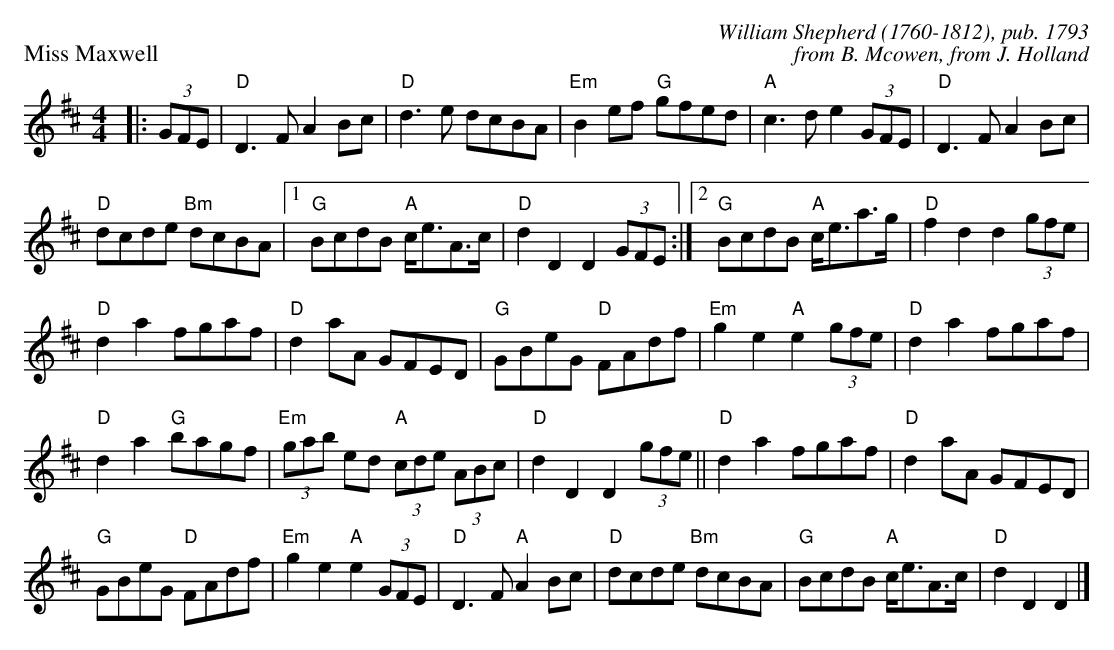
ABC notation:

X:1
P:Miss Maxwell
C:William Shepherd (1760-1812), pub. 1793
C:from B. Mcowen, from J. Holland
M:4/4
K:D
L: 1/8
|: (3GFE|"D"D3 F A2 Bc|"D"d3 e dcBA| "Em" B2 ef "G"gfed|"A"c3 d e2 (3GFE|"D"D3 F A2Bc|
"D"dcde "Bm"dcBA|[1 "G"BcdB "A"c<eA>c|"D"d2 D2 D2 (3GFE :| [2 "G"BcdB "A"c<ea>g|"D"f2 d2 d2 (3gfe|
"D"d2 a2 fgaf |"D"d2 aA GFED|"G"GBeG "D"FAdf|"Em"g2 e2 "A"e2 (3gfe|"D"d2 a2 fgaf |
"D"d2 a2 "G"bagf|"Em"(3gab ed "A"(3cde (3ABc|"D"d2 D2 D2 (3gfe||"D"d2 a2 fgaf |"D"d2 aA GFED|
"G"GBeG "D"FAdf|"Em"g2 e2 "A"e2 (3GFE|"D"D3 F "A"A2 Bc|"D"dcde "Bm"dcBA|"G"BcdB "A"c<eA>c|"D"d2 D2 D2|]
